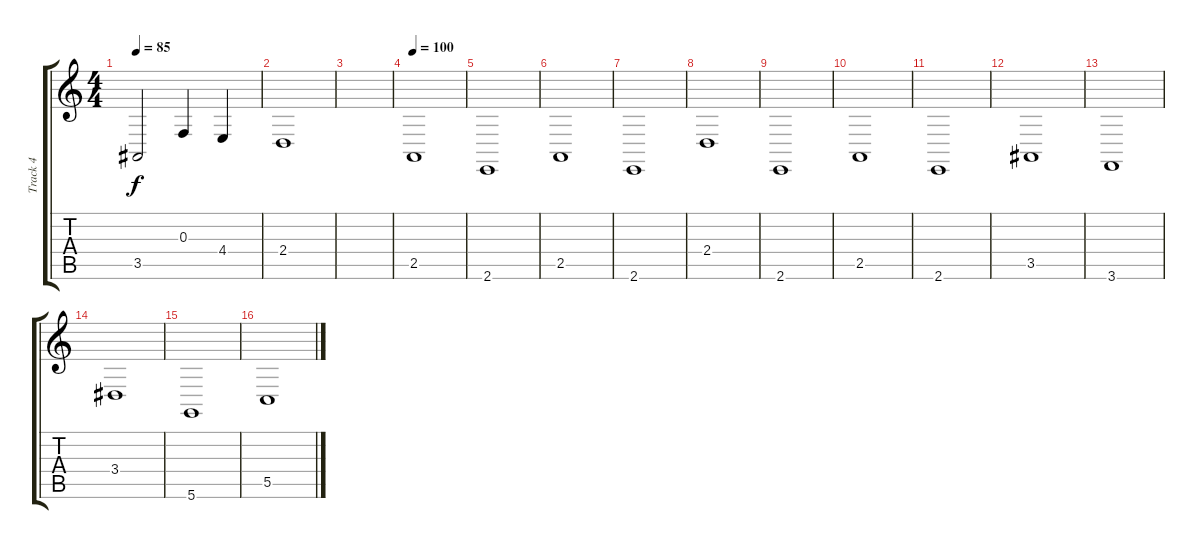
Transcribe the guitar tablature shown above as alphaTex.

\track ("Track 4" "Track 4") {instrument choiraahs}
\staff {score tabs}
\tuning (D4 A3 F3 C3 G2 D2) {hide}
\ts (4 4)
\tempo 85
\clef g2
\ks c
3.5.2{dy f} 0.3.4 4.4.4 |
2.4.1 |
|
\tempo 100
2.5.1 |
2.6.1 |
2.5.1 |
2.6.1 |
2.4.1 |
2.6.1 |
2.5.1 |
2.6.1 |
3.5.1 |
3.6.1 |
3.4.1 |
5.6.1 |
5.5.1
